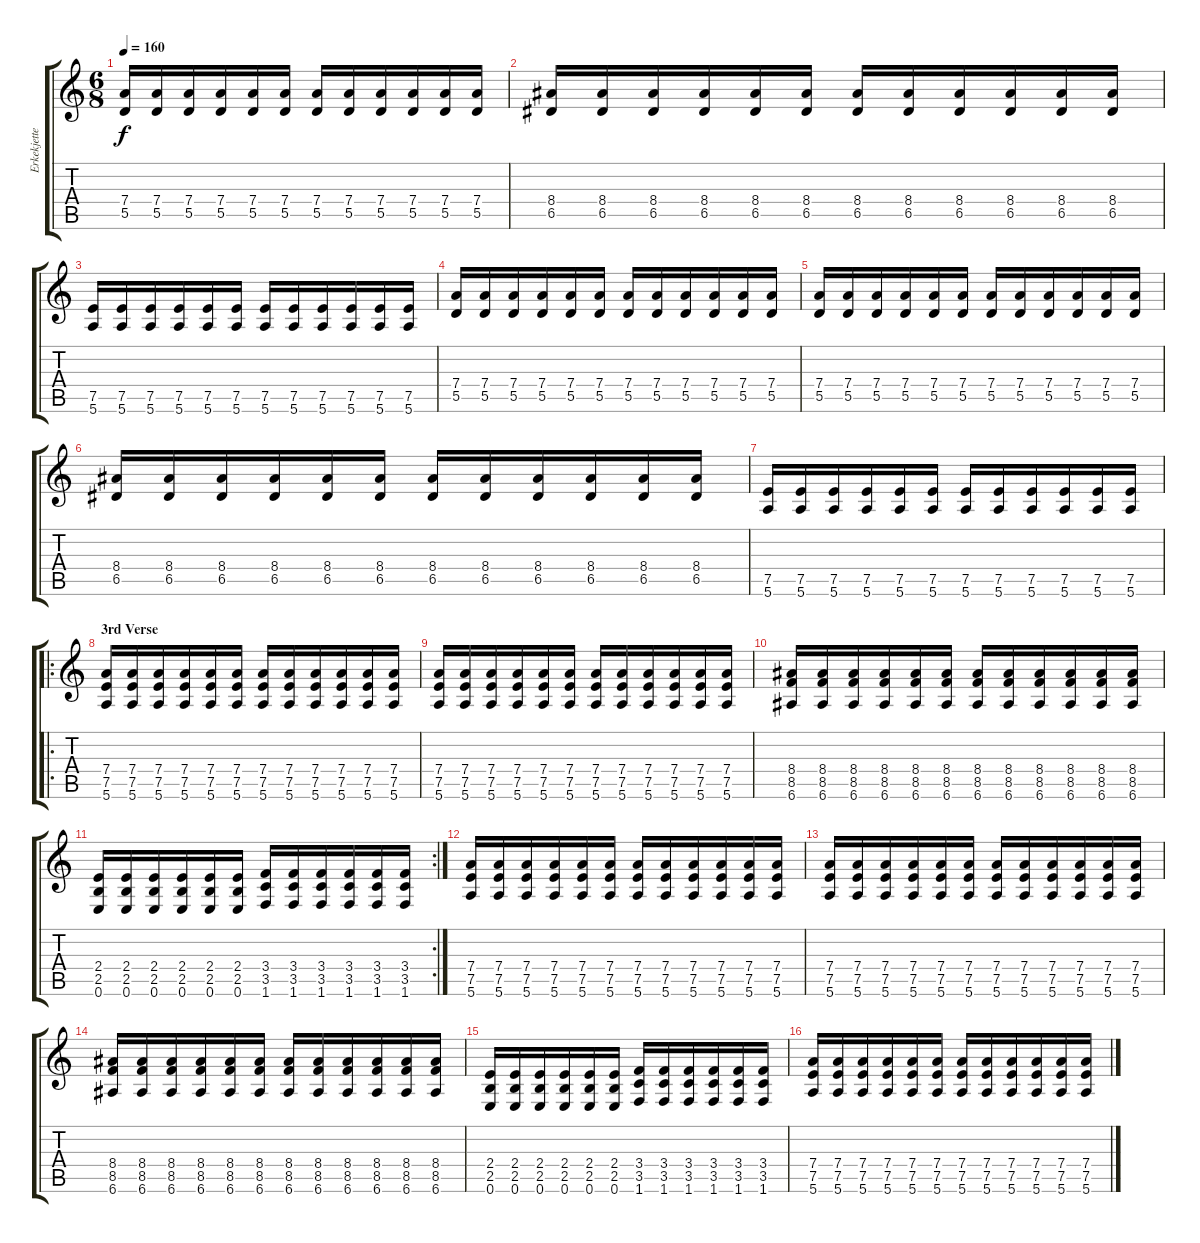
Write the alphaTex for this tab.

\track ("Erkekjetter Silenoz" "Erkekjette") {instrument distortionguitar}
\staff {score tabs}
\tuning (E4 B3 G3 D3 A2 E2) {hide}
\ts (6 8)
\tempo 160
\clef g2
\ks c
(7.4 5.5).16{dy f} (7.4 5.5).16 (7.4 5.5).16 (7.4 5.5).16 (7.4 5.5).16 (7.4 5.5).16 (7.4 5.5).16 (7.4 5.5).16 (7.4 5.5).16 (7.4 5.5).16 (7.4 5.5).16 (7.4 5.5).16 |
(8.4 6.5).16 (8.4 6.5).16 (8.4 6.5).16 (8.4 6.5).16 (8.4 6.5).16 (8.4 6.5).16 (8.4 6.5).16 (8.4 6.5).16 (8.4 6.5).16 (8.4 6.5).16 (8.4 6.5).16 (8.4 6.5).16 |
(7.5 5.6).16 (7.5 5.6).16 (7.5 5.6).16 (7.5 5.6).16 (7.5 5.6).16 (7.5 5.6).16 (7.5 5.6).16 (7.5 5.6).16 (7.5 5.6).16 (7.5 5.6).16 (7.5 5.6).16 (7.5 5.6).16 |
(7.4 5.5).16 (7.4 5.5).16 (7.4 5.5).16 (7.4 5.5).16 (7.4 5.5).16 (7.4 5.5).16 (7.4 5.5).16 (7.4 5.5).16 (7.4 5.5).16 (7.4 5.5).16 (7.4 5.5).16 (7.4 5.5).16 |
(7.4 5.5).16 (7.4 5.5).16 (7.4 5.5).16 (7.4 5.5).16 (7.4 5.5).16 (7.4 5.5).16 (7.4 5.5).16 (7.4 5.5).16 (7.4 5.5).16 (7.4 5.5).16 (7.4 5.5).16 (7.4 5.5).16 |
(8.4 6.5).16 (8.4 6.5).16 (8.4 6.5).16 (8.4 6.5).16 (8.4 6.5).16 (8.4 6.5).16 (8.4 6.5).16 (8.4 6.5).16 (8.4 6.5).16 (8.4 6.5).16 (8.4 6.5).16 (8.4 6.5).16 |
(7.5 5.6).16 (7.5 5.6).16 (7.5 5.6).16 (7.5 5.6).16 (7.5 5.6).16 (7.5 5.6).16 (7.5 5.6).16 (7.5 5.6).16 (7.5 5.6).16 (7.5 5.6).16 (7.5 5.6).16 (7.5 5.6).16 |
\ro
\section ("" "3rd Verse")
(7.4 7.5 5.6).16 (7.4 7.5 5.6).16 (7.4 7.5 5.6).16 (7.4 7.5 5.6).16 (7.4 7.5 5.6).16 (7.4 7.5 5.6).16 (7.4 7.5 5.6).16 (7.4 7.5 5.6).16 (7.4 7.5 5.6).16 (7.4 7.5 5.6).16 (7.4 7.5 5.6).16 (7.4 7.5 5.6).16 |
(7.4 7.5 5.6).16 (7.4 7.5 5.6).16 (7.4 7.5 5.6).16 (7.4 7.5 5.6).16 (7.4 7.5 5.6).16 (7.4 7.5 5.6).16 (7.4 7.5 5.6).16 (7.4 7.5 5.6).16 (7.4 7.5 5.6).16 (7.4 7.5 5.6).16 (7.4 7.5 5.6).16 (7.4 7.5 5.6).16 |
(8.4 8.5 6.6).16 (8.4 8.5 6.6).16 (8.4 8.5 6.6).16 (8.4 8.5 6.6).16 (8.4 8.5 6.6).16 (8.4 8.5 6.6).16 (8.4 8.5 6.6).16 (8.4 8.5 6.6).16 (8.4 8.5 6.6).16 (8.4 8.5 6.6).16 (8.4 8.5 6.6).16 (8.4 8.5 6.6).16 |
\rc 2
(2.4 2.5 0.6).16 (2.4 2.5 0.6).16 (2.4 2.5 0.6).16 (2.4 2.5 0.6).16 (2.4 2.5 0.6).16 (2.4 2.5 0.6).16 (3.4 3.5 1.6).16 (3.4 3.5 1.6).16 (3.4 3.5 1.6).16 (3.4 3.5 1.6).16 (3.4 3.5 1.6).16 (3.4 3.5 1.6).16 |
(7.4 7.5 5.6).16 (7.4 7.5 5.6).16 (7.4 7.5 5.6).16 (7.4 7.5 5.6).16 (7.4 7.5 5.6).16 (7.4 7.5 5.6).16 (7.4 7.5 5.6).16 (7.4 7.5 5.6).16 (7.4 7.5 5.6).16 (7.4 7.5 5.6).16 (7.4 7.5 5.6).16 (7.4 7.5 5.6).16 |
(7.4 7.5 5.6).16 (7.4 7.5 5.6).16 (7.4 7.5 5.6).16 (7.4 7.5 5.6).16 (7.4 7.5 5.6).16 (7.4 7.5 5.6).16 (7.4 7.5 5.6).16 (7.4 7.5 5.6).16 (7.4 7.5 5.6).16 (7.4 7.5 5.6).16 (7.4 7.5 5.6).16 (7.4 7.5 5.6).16 |
(8.4 8.5 6.6).16 (8.4 8.5 6.6).16 (8.4 8.5 6.6).16 (8.4 8.5 6.6).16 (8.4 8.5 6.6).16 (8.4 8.5 6.6).16 (8.4 8.5 6.6).16 (8.4 8.5 6.6).16 (8.4 8.5 6.6).16 (8.4 8.5 6.6).16 (8.4 8.5 6.6).16 (8.4 8.5 6.6).16 |
(2.4 2.5 0.6).16 (2.4 2.5 0.6).16 (2.4 2.5 0.6).16 (2.4 2.5 0.6).16 (2.4 2.5 0.6).16 (2.4 2.5 0.6).16 (3.4 3.5 1.6).16 (3.4 3.5 1.6).16 (3.4 3.5 1.6).16 (3.4 3.5 1.6).16 (3.4 3.5 1.6).16 (3.4 3.5 1.6).16 |
(7.4 7.5 5.6).16 (7.4 7.5 5.6).16 (7.4 7.5 5.6).16 (7.4 7.5 5.6).16 (7.4 7.5 5.6).16 (7.4 7.5 5.6).16 (7.4 7.5 5.6).16 (7.4 7.5 5.6).16 (7.4 7.5 5.6).16 (7.4 7.5 5.6).16 (7.4 7.5 5.6).16 (7.4 7.5 5.6).16
